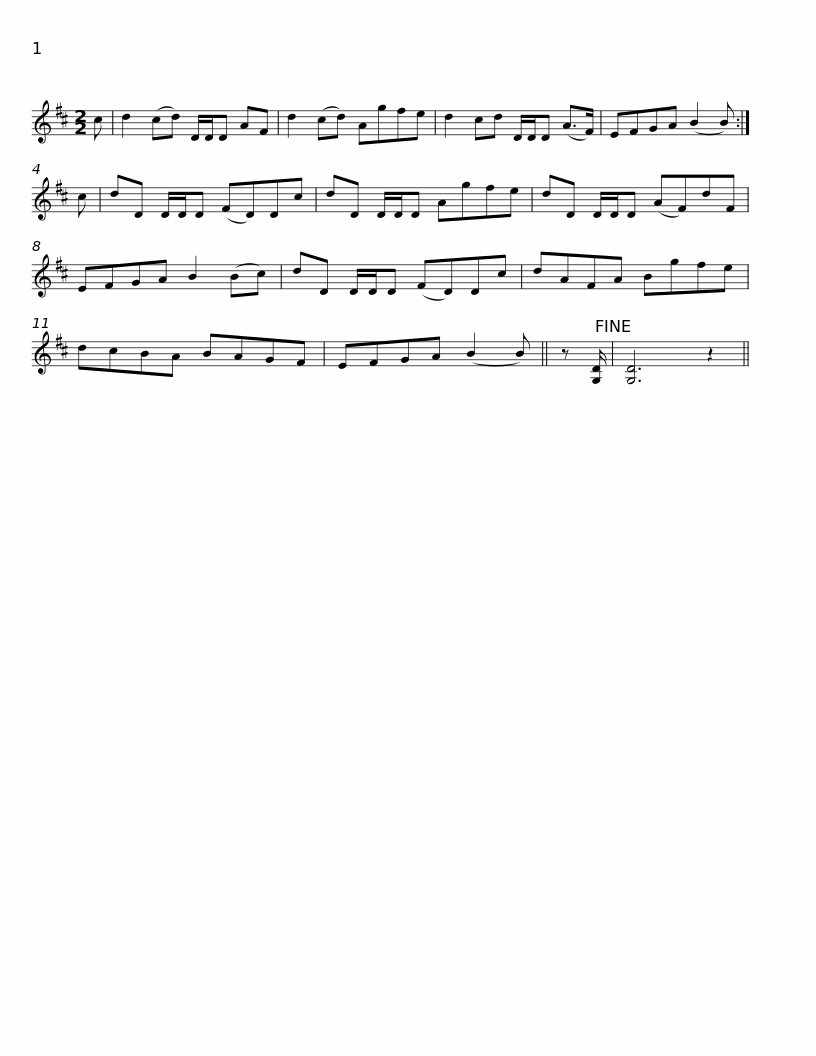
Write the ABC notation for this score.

X:1
L:1/8
M:2/2
I:linebreak $
K:D
V:1 treble
V:1
 c | d2 (cd) D/D/D AF | d2 (cd) Agfe | d2 cd D/D/D (A>F) | EFGA (B2 B) :| %5
 c | dD D/D/D (FD)Dc |$ dD D/D/D Agfe | dD D/D/D (AF)dF | EFGA B2 (Bc) | %10
 dD D/D/D (FD)Dc | dAFA Bgfe |$ dcBA BAGF | EFGA (B2 B) || z [G,D]/!fine! | %15
 [G,D]6 z2 || %16
